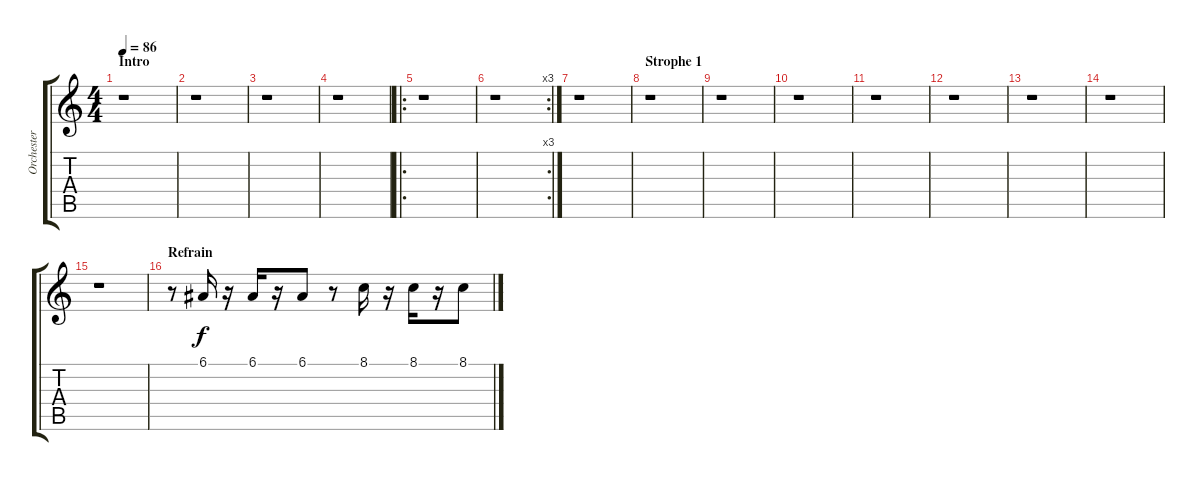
\track ("Orchester" "Orchester") {instrument stringensemble1}
\staff {score tabs}
\tuning (E4 B3 G3 D3 A2 E2) {hide}
\ts (4 4)
\section ("" "Intro")
\tempo 86
\clef g2
\ks c
r.1{dy f instrument stringensemble1} |
r.1 |
r.1 |
r.1 |
\ro
r.1 |
\rc 3
r.1 |
r.1 |
\section ("" "Strophe 1")
r.1 |
r.1 |
r.1 |
r.1 |
r.1 |
r.1 |
r.1 |
r.1 |
\section ("" "Refrain")
r.8 6.1.16 r.16 6.1.16 r.16 6.1.8 r.8 8.1.16 r.16 8.1.16 r.16 8.1.8
